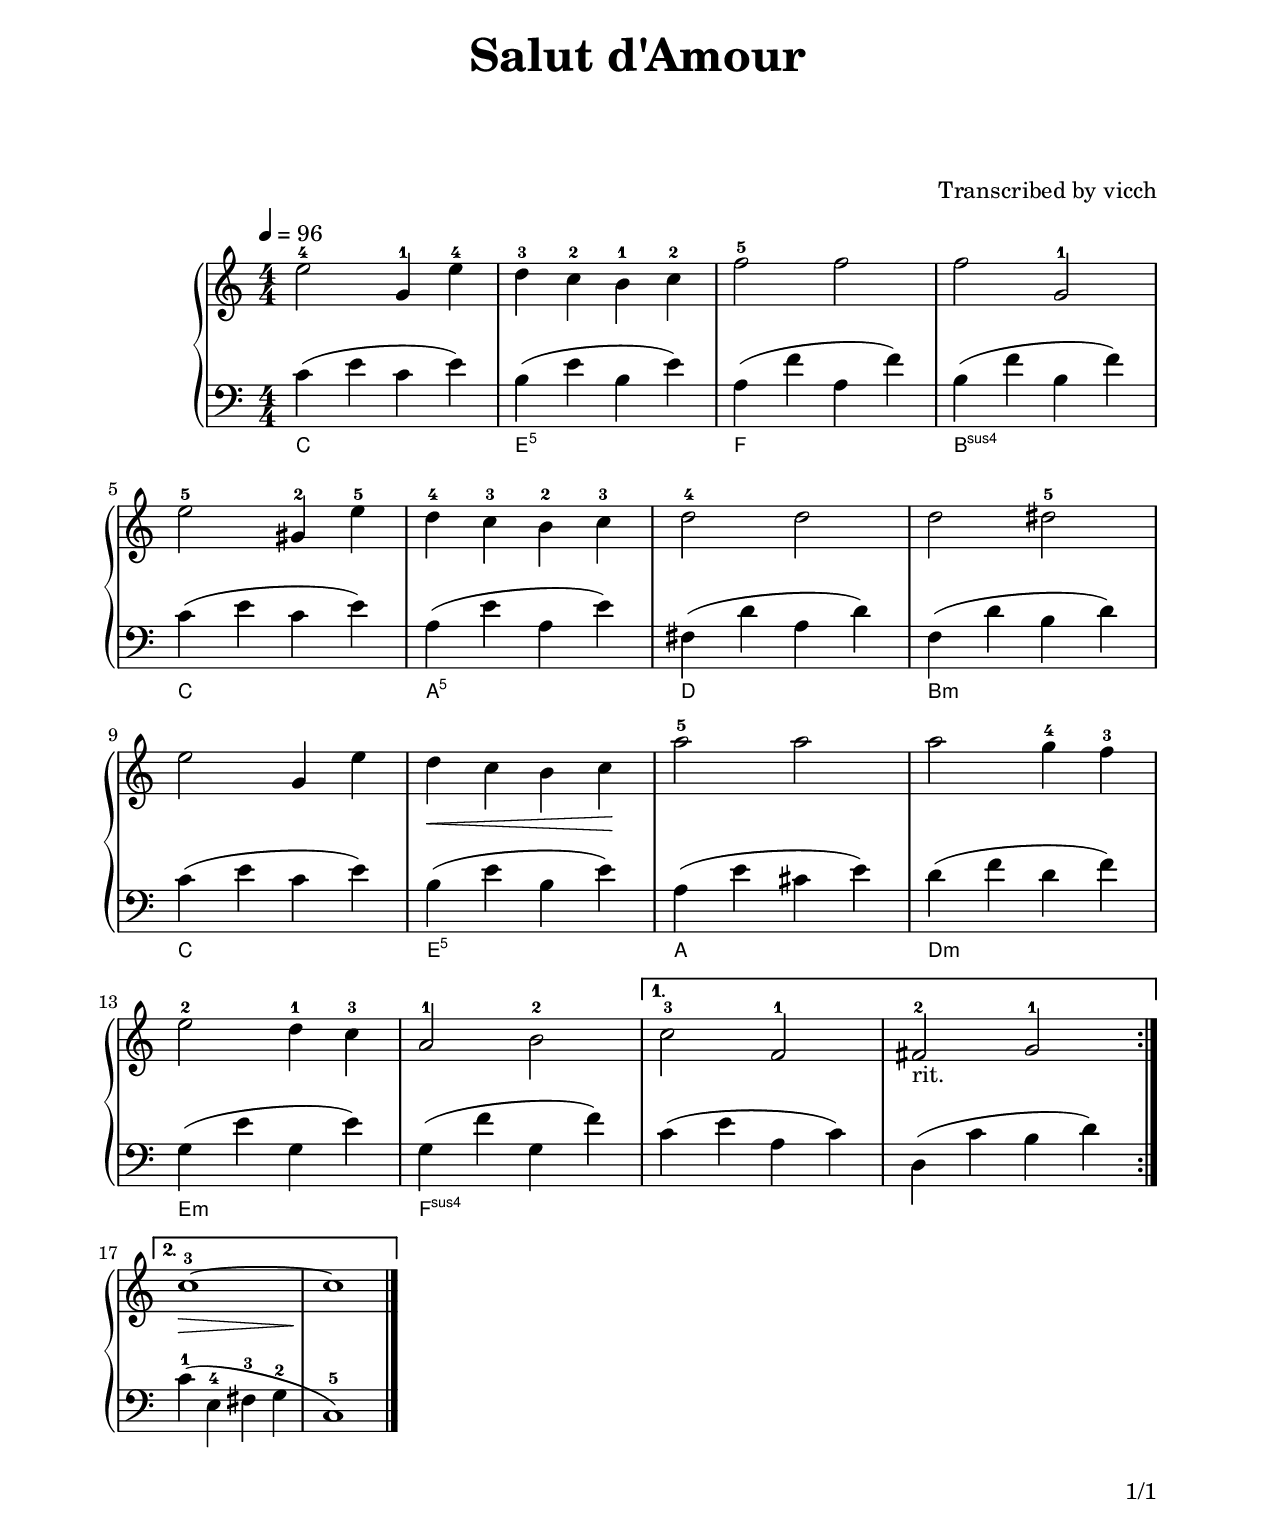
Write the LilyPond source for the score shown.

\version "2.24.3"
\include "../template.v1.ly"

\paper {
  ragged-last = ##t
}

\header {
  title = \markup \override #'((font-size . 6)) "Salut d'Amour"
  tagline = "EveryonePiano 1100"
}

\markup \vspace #1.5

chordc     = { c'4( e'4 c'4  e'4) }
chordd     = { fs4( d'4 a4   d'4) }
chorddm    = { d'4( f'4 d'4  f'4) }
chordem    = { g4(  e'4 g4   e'4) }
chordefive = { b4(  e'4 b4   e'4) }
chordf     = { a4(  f'4 a4   f'4) }
chordfsus  = { g4(  f'4 g4   f'4) }
chorda     = { a4(  e'4 cs'4 e'4) }
chordam    = { c'4( e'4 a4   c'4) }
chordafive = { a4(  e'4 a4   e'4) }
chordbm    = { f4(  d'4 b4   d'4) }
chordbsus  = { b4(  f'4 b4   f'4) }

\score {
  \new PianoStaff <<
    \new Staff {
      \tempo 4 = 96
      \clef treble
      \key c \major
      \time 4/4
      
      \repeat volta 2 {
        e''2^4 g'4^1  e''4^4 | d''4^3 c''4^2 b'4^1 c''4^2 | f''2^5 f''2 | f''2 g'2^1         | \break
        e''2^5 gs'4^2 e''4^5 | d''4^4 c''4^3 b'4^2 c''4^3 | d''2^4 d''2 | d''2 ds''2^5       | \break
        e''2   g'4    e''4   | d''4\< c''4   b'4   c''4\! | a''2^5 a''2 | a''2 g''4^4 f''4^3 | \break
        e''2^2 d''4^1 c''4^3 | a'2^1         b'2^2        |
        \alternative {
          \volta 1 {
            c''2^3 f'2^1 | fs'2^2_"rit." g'2^1 | \break
          }
          \volta 2 {
            c''1~^3\> | c''1\! | \bar "|."
          }
        }
      }
    }
    \new Staff {
      \clef bass
      \key c \major
      \time 4/4
      
      \repeat volta 2 {
        \chordc  | \chordefive | \chordf | \chordbsus |
        \chordc  | \chordafive | \chordd | \chordbm   |
        \chordc  | \chordefive | \chorda | \chorddm   |
        \chordem | \chordfsus  |
        \alternative {
          \volta 1 {
            \chordam | d4( c'4 b4 d'4) |
          }
          \volta 2 {
            c'4^1( e4^4 fs4^3 g4^2 | c1^5) |
          }
        }
      }
    }
    \chords {
      \set noChordSymbol = ""
      
      c1   | e1:5   | f1 | b1:sus |
      c1   | a1:5   | d1 | b1:m   |
      c1   | e1:5   | a1 | d1:m   |
      e1:m | f1:sus |
    }
  >>
  \layout {}
}

\score {
  \unfoldRepeats {
    \new PianoStaff <<
      \new Staff {
        \tempo 4 = 96
        \clef treble
        \key c \major
        \time 4/4
        
        \repeat volta 2 {
          e''2 g'4  e''4 | d''4   c''4 b'4 c''4   | f''2 f''2 | f''2 g'2       | \break
          e''2 gs'4 e''4 | d''4   c''4 b'4 c''4   | d''2 d''2 | d''2 ds''2     | \break
          e''2 g'4  e''4 | d''4\< c''4 b'4 c''4\! | a''2 a''2 | a''2 g''4 f''4 | \break
          e''2 d''4 c''4 | a'2         b'2        |
          \alternative {
            \volta 1 {
              c''2 f'2 | fs'2_"rit." g'2 | \break
            }
            \volta 2 {
              c''1~\> | c''1\! | \bar "|."
            }
          }
        }
      }
      \new Staff {
        \clef bass
        \key c \major
        \time 4/4
        
        \repeat volta 2 {
          \chordc  | \chordefive | \chordf | \chordbsus |
          \chordc  | \chordafive | \chordd | \chordbm   |
          \chordc  | \chordefive | \chorda | \chorddm   |
          \chordem | \chordfsus  |
          \alternative {
            \volta 1 {
              \chordam | d4( c'4 b4 d'4) |
            }
            \volta 2 {
              c'4( e4 fs4 g4 | c1) |
            }
          }
        }
      }
    >>
  }
  \midi {}
}
